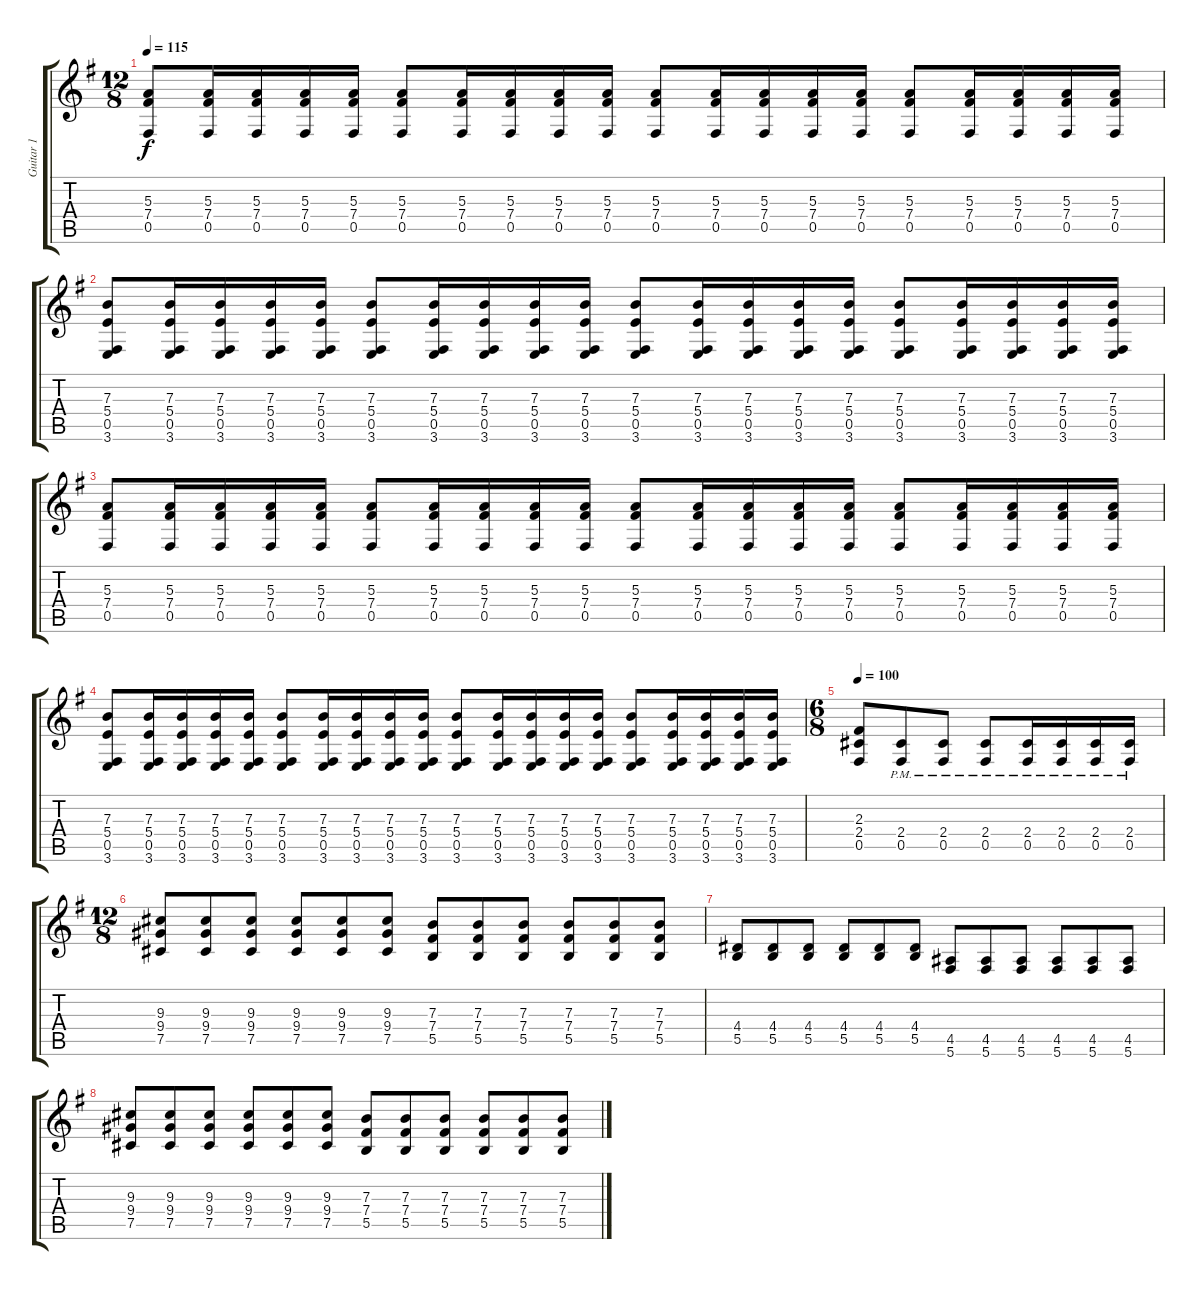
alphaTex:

\track ("Guitar 1" "Guitar 1") {instrument distortionguitar}
\staff {score tabs}
\tuning (Db4 Ab3 E3 B2 Gb2 Db2) {hide}
\ts (12 8)
\tempo 115
\clef g2
\ks g
(5.3 7.4 0.5).8{dy f} (5.3 7.4 0.5).16 (5.3 7.4 0.5).16 (5.3 7.4 0.5).16 (5.3 7.4 0.5).16 (5.3 7.4 0.5).8 (5.3 7.4 0.5).16 (5.3 7.4 0.5).16 (5.3 7.4 0.5).16 (5.3 7.4 0.5).16 (5.3 7.4 0.5).8 (5.3 7.4 0.5).16 (5.3 7.4 0.5).16 (5.3 7.4 0.5).16 (5.3 7.4 0.5).16 (5.3 7.4 0.5).8 (5.3 7.4 0.5).16 (5.3 7.4 0.5).16 (5.3 7.4 0.5).16 (5.3 7.4 0.5).16 |
(7.3 5.4 0.5 3.6).8 (7.3 5.4 0.5 3.6).16 (7.3 5.4 0.5 3.6).16 (7.3 5.4 0.5 3.6).16 (7.3 5.4 0.5 3.6).16 (7.3 5.4 0.5 3.6).8 (7.3 5.4 0.5 3.6).16 (7.3 5.4 0.5 3.6).16 (7.3 5.4 0.5 3.6).16 (7.3 5.4 0.5 3.6).16 (7.3 5.4 0.5 3.6).8 (7.3 5.4 0.5 3.6).16 (7.3 5.4 0.5 3.6).16 (7.3 5.4 0.5 3.6).16 (7.3 5.4 0.5 3.6).16 (7.3 5.4 0.5 3.6).8 (7.3 5.4 0.5 3.6).16 (7.3 5.4 0.5 3.6).16 (7.3 5.4 0.5 3.6).16 (7.3 5.4 0.5 3.6).16 |
(5.3 7.4 0.5).8 (5.3 7.4 0.5).16 (5.3 7.4 0.5).16 (5.3 7.4 0.5).16 (5.3 7.4 0.5).16 (5.3 7.4 0.5).8 (5.3 7.4 0.5).16 (5.3 7.4 0.5).16 (5.3 7.4 0.5).16 (5.3 7.4 0.5).16 (5.3 7.4 0.5).8 (5.3 7.4 0.5).16 (5.3 7.4 0.5).16 (5.3 7.4 0.5).16 (5.3 7.4 0.5).16 (5.3 7.4 0.5).8 (5.3 7.4 0.5).16 (5.3 7.4 0.5).16 (5.3 7.4 0.5).16 (5.3 7.4 0.5).16 |
(7.3 5.4 0.5 3.6).8 (7.3 5.4 0.5 3.6).16 (7.3 5.4 0.5 3.6).16 (7.3 5.4 0.5 3.6).16 (7.3 5.4 0.5 3.6).16 (7.3 5.4 0.5 3.6).8 (7.3 5.4 0.5 3.6).16 (7.3 5.4 0.5 3.6).16 (7.3 5.4 0.5 3.6).16 (7.3 5.4 0.5 3.6).16 (7.3 5.4 0.5 3.6).8 (7.3 5.4 0.5 3.6).16 (7.3 5.4 0.5 3.6).16 (7.3 5.4 0.5 3.6).16 (7.3 5.4 0.5 3.6).16 (7.3 5.4 0.5 3.6).8 (7.3 5.4 0.5 3.6).16 (7.3 5.4 0.5 3.6).16 (7.3 5.4 0.5 3.6).16 (7.3 5.4 0.5 3.6).16 |
\ts (6 8)
\tempo 100
(2.3 2.4 0.5).8{instrument distortionguitar} (2.4{pm} 0.5{pm}).8 (2.4{pm} 0.5{pm}).8 (2.4{pm} 0.5{pm}).8 (2.4{pm} 0.5{pm}).16 (2.4{pm} 0.5{pm}).16 (2.4{pm} 0.5{pm}).16 (2.4{pm} 0.5{pm}).16 |
\ts (12 8)
(9.3 9.4 7.5).8 (9.3 9.4 7.5).8 (9.3 9.4 7.5).8 (9.3 9.4 7.5).8 (9.3 9.4 7.5).8 (9.3 9.4 7.5).8 (7.3 7.4 5.5).8 (7.3 7.4 5.5).8 (7.3 7.4 5.5).8 (7.3 7.4 5.5).8 (7.3 7.4 5.5).8 (7.3 7.4 5.5).8 |
(4.4 5.5).8 (4.4 5.5).8 (4.4 5.5).8 (4.4 5.5).8 (4.4 5.5).8 (4.4 5.5).8 (4.5 5.6).8 (4.5 5.6).8 (4.5 5.6).8 (4.5 5.6).8 (4.5 5.6).8 (4.5 5.6).8 |
(9.3 9.4 7.5).8 (9.3 9.4 7.5).8 (9.3 9.4 7.5).8 (9.3 9.4 7.5).8 (9.3 9.4 7.5).8 (9.3 9.4 7.5).8 (7.3 7.4 5.5).8 (7.3 7.4 5.5).8 (7.3 7.4 5.5).8 (7.3 7.4 5.5).8 (7.3 7.4 5.5).8 (7.3 7.4 5.5).8
